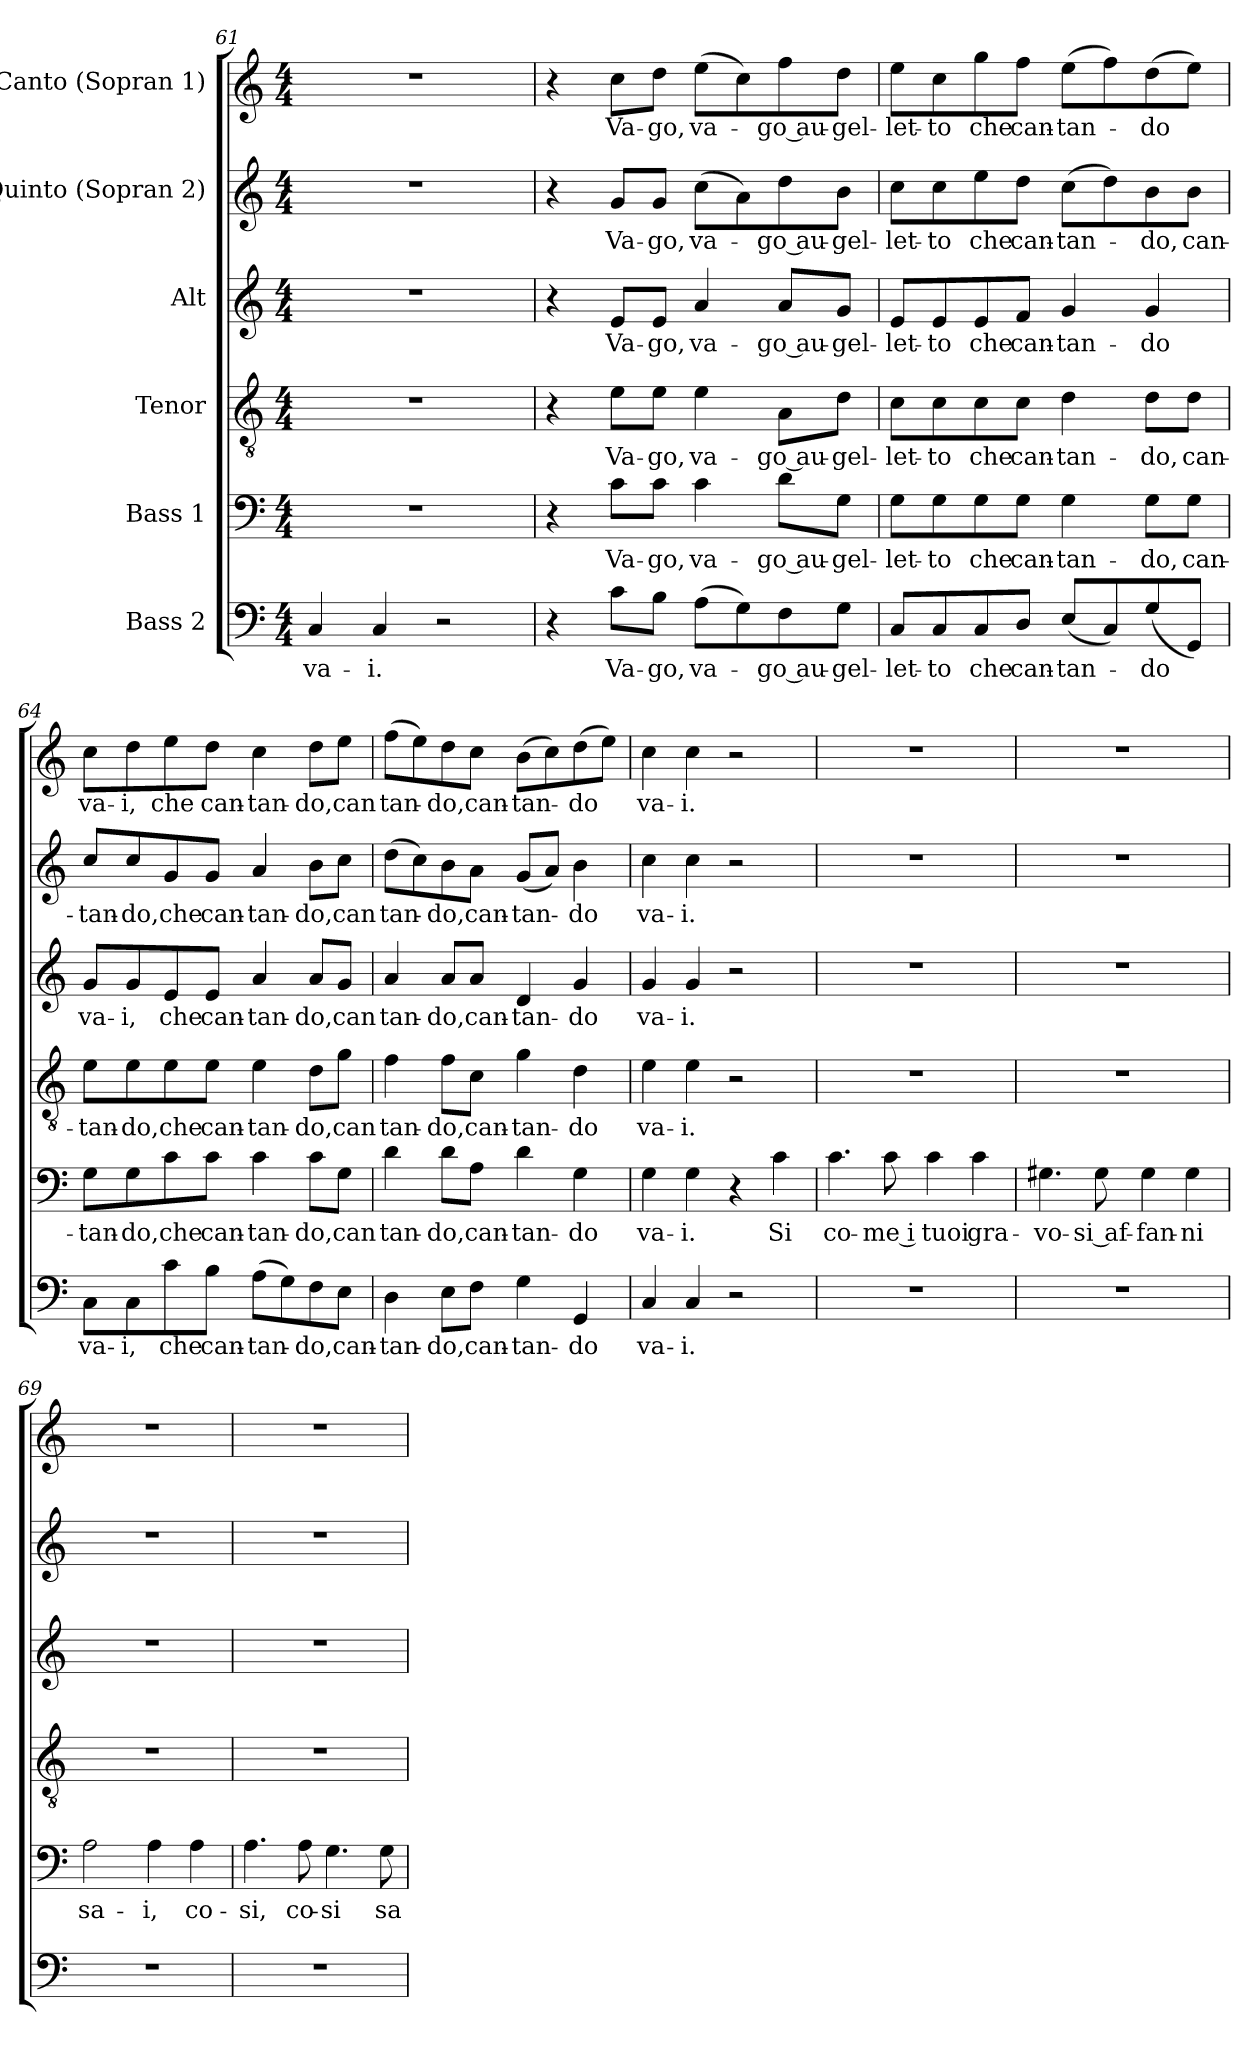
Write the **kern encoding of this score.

**kern	**text	**kern	**text	**kern	**text	**kern	**text	**kern	**text	**kern	**text
*part6	*part6	*part5	*part5	*part4	*part4	*part3	*part3	*part2	*part2	*part1	*part1
*staff6	*staff6	*staff5	*staff5	*staff4	*staff4	*staff3	*staff3	*staff2	*staff2	*staff1	*staff1
*I"Bass 2	*	*I"Bass 1	*	*I"Tenor	*	*I"Alt	*	*I"Quinto (Sopran 2)	*	*I"Canto  (Sopran 1)	*
*clefF4	*	*clefF4	*	*clefGv2	*	*clefG2	*	*clefG2	*	*clefG2	*
*k[]	*	*k[]	*	*k[]	*	*k[]	*	*k[]	*	*k[]	*
*M4/4	*	*M4/4	*	*M4/4	*	*M4/4	*	*M4/4	*	*M4/4	*
=61	=61	=61	=61	=61	=61	=61	=61	=61	=61	=61	=61
!	!LO:LY:b	!	!	!	!	!	!	!	!	!	!
4C/	va-	1r	.	1r	.	1r	.	1r	.	1r	.
!	!LO:LY:b	!	!	!	!	!	!	!	!	!	!
4C/	-i.	.	.	.	.	.	.	.	.	.	.
2r	.	.	.	.	.	.	.	.	.	.	.
!!LO:PB:g=z
=62	=62	=62	=62	=62	=62	=62	=62	=62	=62	=62	=62
4r	.	4r	.	4r	.	4r	.	4r	.	4r	.
!	!LO:LY:b	!	!LO:LY:b	!	!LO:LY:b	!	!LO:LY:b	!	!LO:LY:b	!	!LO:LY:b
8c\L	Va-	8c\L	Va-	8e\L	Va-	8e/L	Va-	8g/L	Va-	8cc\L	Va-
!	!LO:LY:b	!	!LO:LY:b	!	!LO:LY:b	!	!LO:LY:b	!	!LO:LY:b	!	!LO:LY:b
8B\J	-go,	8c\J	-go,	8e\J	-go,	8e/J	-go,	8g/J	-go,	8dd\J	-go,
!	!LO:LY:b	!	!LO:LY:b	!	!LO:LY:b	!	!LO:LY:b	!	!LO:LY:b	!	!LO:LY:b
(>8A\L	va-	4c\	va-	4e\	va-	4a/	va-	(<8cc\L	va-	(>8ee\L	va-
8G\)	.	.	.	.	.	.	.	8a\)	.	8cc\)	.
!	!LO:LY:b	!	!LO:LY:b	!	!LO:LY:b	!	!LO:LY:b	!	!LO:LY:b	!	!LO:LY:b
8F\	-go au-	8d\L	-go au-	8A\L	-go au-	8a/L	-go au-	8dd\	-go au-	8ff\	-go au-
!	!LO:LY:b	!	!LO:LY:b	!	!LO:LY:b	!	!LO:LY:b	!	!LO:LY:b	!	!LO:LY:b
8G\J	-gel-	8G\J	-gel-	8d\J	-gel-	8g/J	-gel-	8b\J	-gel-	8dd\J	-gel-
=63	=63	=63	=63	=63	=63	=63	=63	=63	=63	=63	=63
!	!LO:LY:b	!	!LO:LY:b	!	!LO:LY:b	!	!LO:LY:b	!	!LO:LY:b	!	!LO:LY:b
8C/L	-let-	8G\L	-let-	8c\L	-let-	8e/L	-let-	8cc\L	-let-	8ee\L	-let-
!	!LO:LY:b	!	!LO:LY:b	!	!LO:LY:b	!	!LO:LY:b	!	!LO:LY:b	!	!LO:LY:b
8C/	-to	8G\	-to	8c\	-to	8e/	-to	8cc\	-to	8cc\	-to
!	!LO:LY:b	!	!LO:LY:b	!	!LO:LY:b	!	!LO:LY:b	!	!LO:LY:b	!	!LO:LY:b
8C/	che	8G\	che	8c\	che	8e/	che	8ee\	che	8gg\	che
!	!LO:LY:b	!	!LO:LY:b	!	!LO:LY:b	!	!LO:LY:b	!	!LO:LY:b	!	!LO:LY:b
8D/J	can-	8G\J	can-	8c\J	can-	8f/J	can-	8dd\J	can-	8ff\J	can-
!	!LO:LY:b	!	!LO:LY:b	!	!LO:LY:b	!	!LO:LY:b	!	!LO:LY:b	!	!LO:LY:b
(<8E/L	-tan-	4G\	-tan-	4d\	-tan-	4g/	-tan-	(>8cc\L	-tan-	(>8ee\L	-tan-
8C/)	.	.	.	.	.	.	.	8dd\)	.	8ff\)	.
!	!LO:LY:b	!	!LO:LY:b	!	!LO:LY:b	!	!LO:LY:b	!	!LO:LY:b	!	!LO:LY:b
(<8G/	-do	8G\L	-do,	8d\L	-do,	4g/	-do	8b\	-do,	(>8dd\	-do
!	!	!	!LO:LY:b	!	!LO:LY:b	!	!	!	!LO:LY:b	!	!
8GG/J)	.	8G\J	can-	8d\J	can-	.	.	8b\J	can-	8ee\J)	.
=64	=64	=64	=64	=64	=64	=64	=64	=64	=64	=64	=64
!	!LO:LY:b	!	!LO:LY:b	!	!LO:LY:b	!	!LO:LY:b	!	!LO:LY:b	!	!LO:LY:b
8C\L	va-	8G\L	-tan-	8e\L	-tan-	8g/L	va-	8cc/L	-tan-	8cc\L	va-
!	!LO:LY:b	!	!LO:LY:b	!	!LO:LY:b	!	!LO:LY:b	!	!LO:LY:b	!	!LO:LY:b
8C\	-i,	8G\	-do,	8e\	-do,	8g/	-i,	8cc/	-do,	8dd\	-i,
!	!LO:LY:b	!	!LO:LY:b	!	!LO:LY:b	!	!LO:LY:b	!	!LO:LY:b	!	!LO:LY:b
8c\	che	8c\	che	8e\	che	8e/	che	8g/	che	8ee\	che
!	!LO:LY:b	!	!LO:LY:b	!	!LO:LY:b	!	!LO:LY:b	!	!LO:LY:b	!	!LO:LY:b
8B\J	can-	8c\J	can-	8e\J	can-	8e/J	can-	8g/J	can-	8dd\J	can-
!	!LO:LY:b	!	!LO:LY:b	!	!LO:LY:b	!	!LO:LY:b	!	!LO:LY:b	!	!LO:LY:b
(>8A\L	-tan-	4c\	-tan-	4e\	-tan-	4a/	-tan-	4a/	-tan-	4cc\	-tan-
8G\)	.	.	.	.	.	.	.	.	.	.	.
!	!LO:LY:b	!	!LO:LY:b	!	!LO:LY:b	!	!LO:LY:b	!	!LO:LY:b	!	!LO:LY:b
8F\	-do,	8c\L	-do,	8d\L	-do,	8a/L	-do,	8b\L	-do,	8dd\L	-do,
!	!LO:LY:b	!	!LO:LY:b	!	!LO:LY:b	!	!LO:LY:b	!	!LO:LY:b	!	!LO:LY:b
8E\J	can-	8G\J	can	8g\J	can	8g/J	can	8cc\J	can	8ee\J	can
=65	=65	=65	=65	=65	=65	=65	=65	=65	=65	=65	=65
!	!LO:LY:b	!	!LO:LY:b	!	!LO:LY:b	!	!LO:LY:b	!	!LO:LY:b	!	!LO:LY:b
4D\	-tan-	4d\	tan-	4f\	tan-	4a/	tan-	(>8dd\L	tan-	(>8ff\L	tan-
.	.	.	.	.	.	.	.	8cc\)	.	8ee\)	.
!	!LO:LY:b	!	!LO:LY:b	!	!LO:LY:b	!	!LO:LY:b	!	!LO:LY:b	!	!LO:LY:b
8E\L	-do,	8d\L	-do,	8f\L	-do,	8a/L	-do,	8b\	-do,	8dd\	-do,
!	!LO:LY:b	!	!LO:LY:b	!	!LO:LY:b	!	!LO:LY:b	!	!LO:LY:b	!	!LO:LY:b
8F\J	can-	8A\J	can-	8c\J	can-	8a/J	can-	8a\J	can-	8cc\J	can-
!	!LO:LY:b	!	!LO:LY:b	!	!LO:LY:b	!	!LO:LY:b	!	!LO:LY:b	!	!LO:LY:b
4G\	-tan-	4d\	-tan-	4g\	-tan-	4d/	-tan-	(<8g/L	-tan-	(>8b\L	-tan-
.	.	.	.	.	.	.	.	8a/J)	.	8cc\)	.
!	!LO:LY:b	!	!LO:LY:b	!	!LO:LY:b	!	!LO:LY:b	!	!LO:LY:b	!	!LO:LY:b
4GG/	-do	4G\	-do	4d\	-do	4g/	-do	4b\	-do	(>8dd\	-do
.	.	.	.	.	.	.	.	.	.	8ee\J)	.
!!LO:LB:g=z
=66	=66	=66	=66	=66	=66	=66	=66	=66	=66	=66	=66
!	!LO:LY:b	!	!LO:LY:b	!	!LO:LY:b	!	!LO:LY:b	!	!LO:LY:b	!	!LO:LY:b
4C/	va-	4G\	va-	4e\	va-	4g/	va-	4cc\	va-	4cc\	va-
!	!LO:LY:b	!	!LO:LY:b	!	!LO:LY:b	!	!LO:LY:b	!	!LO:LY:b	!	!LO:LY:b
4C/	-i.	4G\	-i.	4e\	-i.	4g/	-i.	4cc\	-i.	4cc\	-i.
2r	.	4r	.	2r	.	2r	.	2r	.	2r	.
!	!	!	!LO:LY:b	!	!	!	!	!	!	!	!
.	.	4c\	Si	.	.	.	.	.	.	.	.
=67	=67	=67	=67	=67	=67	=67	=67	=67	=67	=67	=67
!	!	!	!LO:LY:b	!	!	!	!	!	!	!	!
1r	.	4.c\	co-	1r	.	1r	.	1r	.	1r	.
!	!	!	!LO:LY:b	!	!	!	!	!	!	!	!
.	.	8c\	-me i	.	.	.	.	.	.	.	.
!	!	!	!LO:LY:b	!	!	!	!	!	!	!	!
.	.	4c\	tuoi	.	.	.	.	.	.	.	.
!	!	!	!LO:LY:b	!	!	!	!	!	!	!	!
.	.	4c\	gra-	.	.	.	.	.	.	.	.
=68	=68	=68	=68	=68	=68	=68	=68	=68	=68	=68	=68
!	!	!	!LO:LY:b	!	!	!	!	!	!	!	!
1r	.	4.G#X\	-vo-	1r	.	1r	.	1r	.	1r	.
!	!	!	!LO:LY:b	!	!	!	!	!	!	!	!
.	.	8G#\	-si af-	.	.	.	.	.	.	.	.
!	!	!	!LO:LY:b	!	!	!	!	!	!	!	!
.	.	4G#\	-fan-	.	.	.	.	.	.	.	.
!	!	!	!LO:LY:b	!	!	!	!	!	!	!	!
.	.	4G#\	-ni	.	.	.	.	.	.	.	.
=69	=69	=69	=69	=69	=69	=69	=69	=69	=69	=69	=69
!	!	!	!LO:LY:b	!	!	!	!	!	!	!	!
1r	.	2A\	sa-	1r	.	1r	.	1r	.	1r	.
!	!	!	!LO:LY:b	!	!	!	!	!	!	!	!
.	.	4A\	-i,	.	.	.	.	.	.	.	.
!	!	!	!LO:LY:b	!	!	!	!	!	!	!	!
.	.	4A\	co-	.	.	.	.	.	.	.	.
=70	=70	=70	=70	=70	=70	=70	=70	=70	=70	=70	=70
!	!	!	!LO:LY:b	!	!	!	!	!	!	!	!
1r	.	4.A\	-si,	1r	.	1r	.	1r	.	1r	.
!	!	!	!LO:LY:b	!	!	!	!	!	!	!	!
.	.	8A\	co-	.	.	.	.	.	.	.	.
!	!	!	!LO:LY:b	!	!	!	!	!	!	!	!
.	.	4.G\	-si	.	.	.	.	.	.	.	.
!	!	!	!LO:LY:b	!	!	!	!	!	!	!	!
.	.	8G\	sa	.	.	.	.	.	.	.	.
=	=	=	=	=	=	=	=	=	=	=	=
*-	*-	*-	*-	*-	*-	*-	*-	*-	*-	*-	*-
